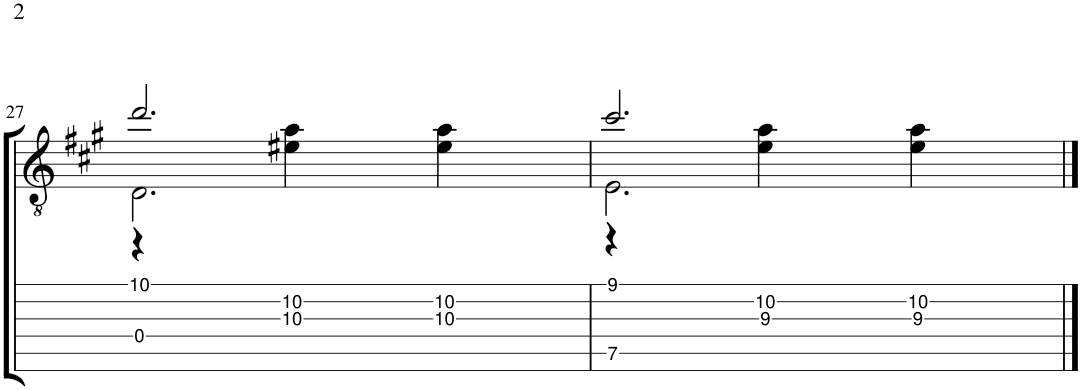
**kern	**kern
*part1	*part1
*staff2	*staff1
*I"Gtr	*
!!LO:PB:g=z
*	*clefGv2
*k[f#c#g#]	*k[f#c#g#]
*M3/4	*M3/4
=27	=27
*^	*^
*	*^	*	*^
2.dd	2.D	4r	2.dd/	2.D\	4r
.	.	4e#X 4a	.	.	4e#X\ 4a\
.	.	4e# 4a	.	.	4e#\ 4a\
=28	=28	=28	=28	=28	=28
2.cc#	2.E	4r	2.cc#/	2.E\	4r
.	.	4e 4a	.	.	4e\ 4a\
.	.	4e 4a	.	.	4e\ 4a\
*v	*v	*v	*	*	*
*	*v	*v	*v
==	==
*-	*-
